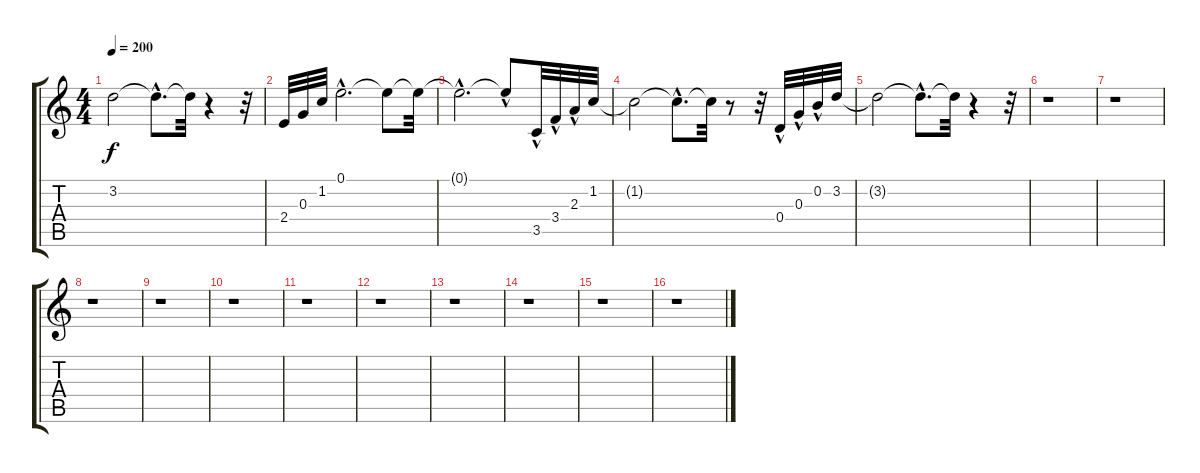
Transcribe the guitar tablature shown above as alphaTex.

\track "" {instrument acousticguitarsteel}
\staff {score tabs}
\tuning (E4 B3 G3 D3 A2 E2) {hide}
\ts (4 4)
\tempo 200
\clef g2
\ks c
3.2{t}.2{dy f} 3.2{hac t}.8{d} 3.2{t}.32 r.4 r.32 |
2.4.32 0.3.32 1.2.32 0.1{hac}.2{d} 0.1{t}.8 0.1{t}.32 |
0.1{hac t}.2{d} 0.1{hac t}.8 3.5{hac}.32 3.4{hac}.32 2.3{hac}.32 1.2.32 |
1.2{t}.2 1.2{hac t}.8{d} 1.2{t}.32 r.8 r.32 0.4{hac}.32 0.3{hac}.32 0.2{hac}.32 3.2.32 |
3.2{t}.2 3.2{hac t}.8{d} 3.2{t}.32 r.4 r.32 |
r.1 |
r.1 |
r.1 |
r.1 |
r.1 |
r.1 |
r.1 |
r.1 |
r.1 |
r.1 |
r.1
